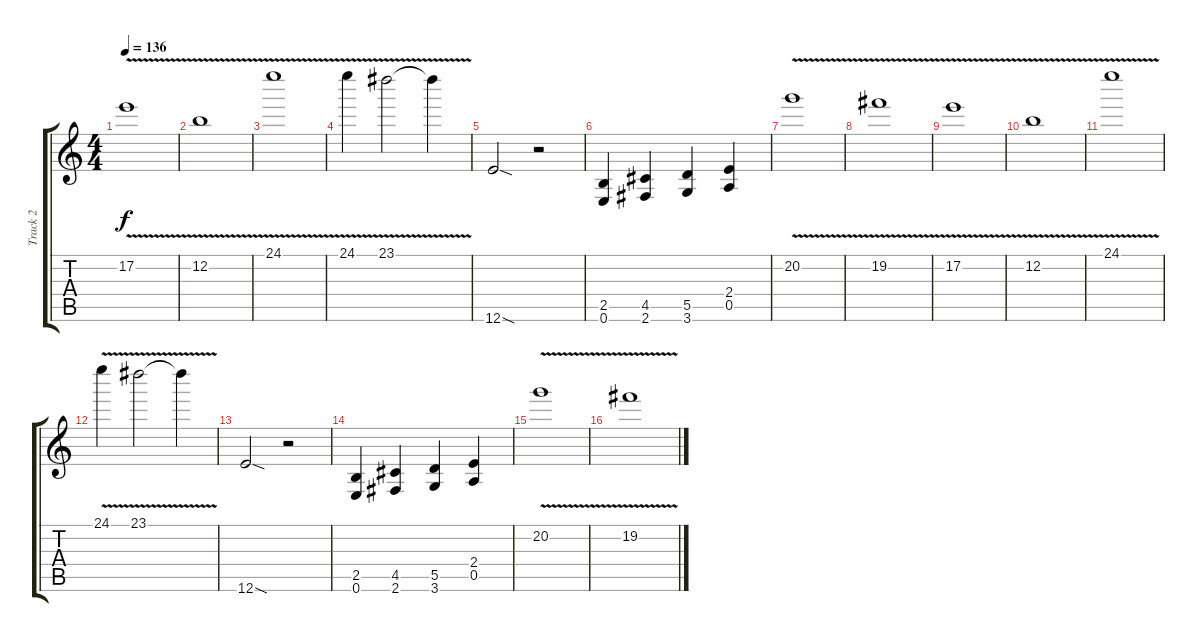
\track ("Track 2" "Track 2") {instrument electricguitarclean}
\staff {score tabs}
\tuning (E4 B3 G3 D3 A2 E2) {hide}
\ts (4 4)
\tempo 136
\clef g2
\ks c
17.2{v}.1{dy f} |
12.2{v}.1 |
24.1{v}.1 |
24.1{v}.4 23.1{v}.2 23.1{t}.4 |
12.6{sod}.2{volume 16} r.2 |
(2.5 0.6).4 (4.5 2.6).4 (5.5 3.6).4 (2.4 0.5).4 |
20.2{v}.1{volume 9 instrument distortionguitar} |
19.2{v}.1 |
17.2{v}.1 |
12.2{v}.1 |
24.1{v}.1 |
24.1{v}.4 23.1{v}.2 23.1{t}.4 |
12.6{sod}.2{volume 16} r.2 |
(2.5 0.6).4 (4.5 2.6).4 (5.5 3.6).4 (2.4 0.5).4 |
20.2{v}.1 |
19.2{v}.1
